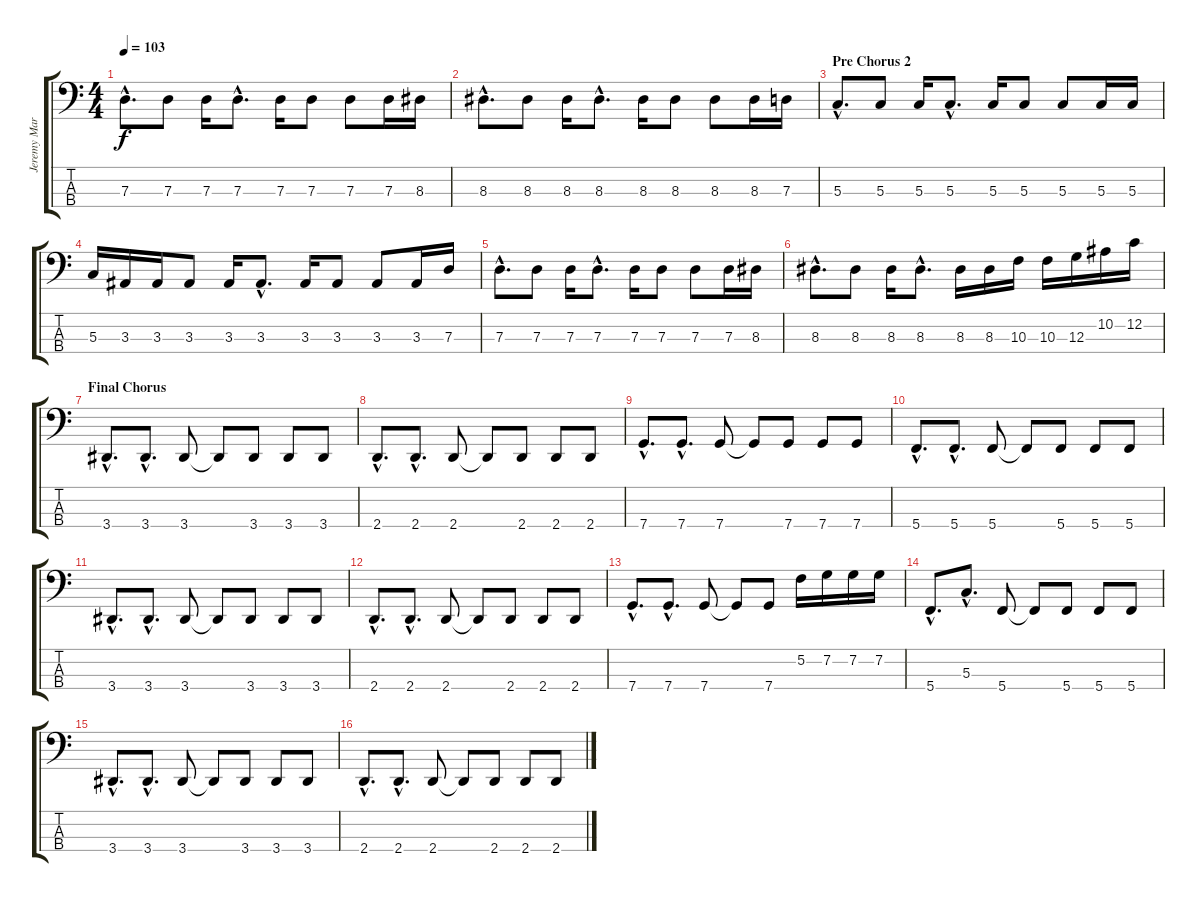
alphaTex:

\track ("Jeremy Marshall (Volume Effect)" "Jeremy Mar") {instrument electricbasspick}
\staff {score tabs}
\tuning (F2 C2 G1 C1) {hide}
\ts (4 4)
\tempo 103
\clef f4
\ks c
7.3{hac}.8{d dy f} 7.3.8 7.3.16 7.3{hac}.8{d} 7.3.16 7.3.8 7.3.8 7.3.16 8.3.16 |
8.3{hac}.8{d} 8.3.8 8.3.16 8.3{hac}.8{d} 8.3.16 8.3.8 8.3.8 8.3.16 7.3.16 |
\section ("" "Pre Chorus 2")
5.3{hac}.8{d} 5.3.8 5.3.16 5.3{hac}.8{d} 5.3.16 5.3.8 5.3.8 5.3.16 5.3.16 |
5.3.16 3.3.16 3.3.16 3.3.8 3.3.16 3.3{hac}.8{d} 3.3.16 3.3.8 3.3.8 3.3.16 7.3.16 |
7.3{hac}.8{d} 7.3.8 7.3.16 7.3{hac}.8{d} 7.3.16 7.3.8 7.3.8 7.3.16 8.3.16 |
8.3{hac}.8{d} 8.3.8 8.3.16 8.3{hac}.8{d} 8.3.16 8.3.16 10.3.16 10.3.16 12.3.16 10.2.16 12.2.16 |
\section ("" "Final Chorus")
3.4{hac}.8{d} 3.4{hac}.8{d} 3.4.8 3.4{t}.8 3.4.8 3.4.8 3.4.8 |
2.4{hac}.8{d} 2.4{hac}.8{d} 2.4.8 2.4{t}.8 2.4.8 2.4.8 2.4.8 |
7.4{hac}.8{d} 7.4{hac}.8{d} 7.4.8 7.4{t}.8 7.4.8 7.4.8 7.4.8 |
5.4{hac}.8{d} 5.4{hac}.8{d} 5.4.8 5.4{t}.8 5.4.8 5.4.8 5.4.8 |
3.4{hac}.8{d} 3.4{hac}.8{d} 3.4.8 3.4{t}.8 3.4.8 3.4.8 3.4.8 |
2.4{hac}.8{d} 2.4{hac}.8{d} 2.4.8 2.4{t}.8 2.4.8 2.4.8 2.4.8 |
7.4{hac}.8{d} 7.4{hac}.8{d} 7.4.8 7.4{t}.8 7.4.8 5.2.16 7.2.16 7.2.16 7.2.16 |
5.4{hac}.8{d} 5.3{hac}.8{d} 5.4.8 5.4{t}.8 5.4.8 5.4.8 5.4.8 |
3.4{hac}.8{d} 3.4{hac}.8{d} 3.4.8 3.4{t}.8 3.4.8 3.4.8 3.4.8 |
2.4{hac}.8{d} 2.4{hac}.8{d} 2.4.8 2.4{t}.8 2.4.8 2.4.8 2.4.8
